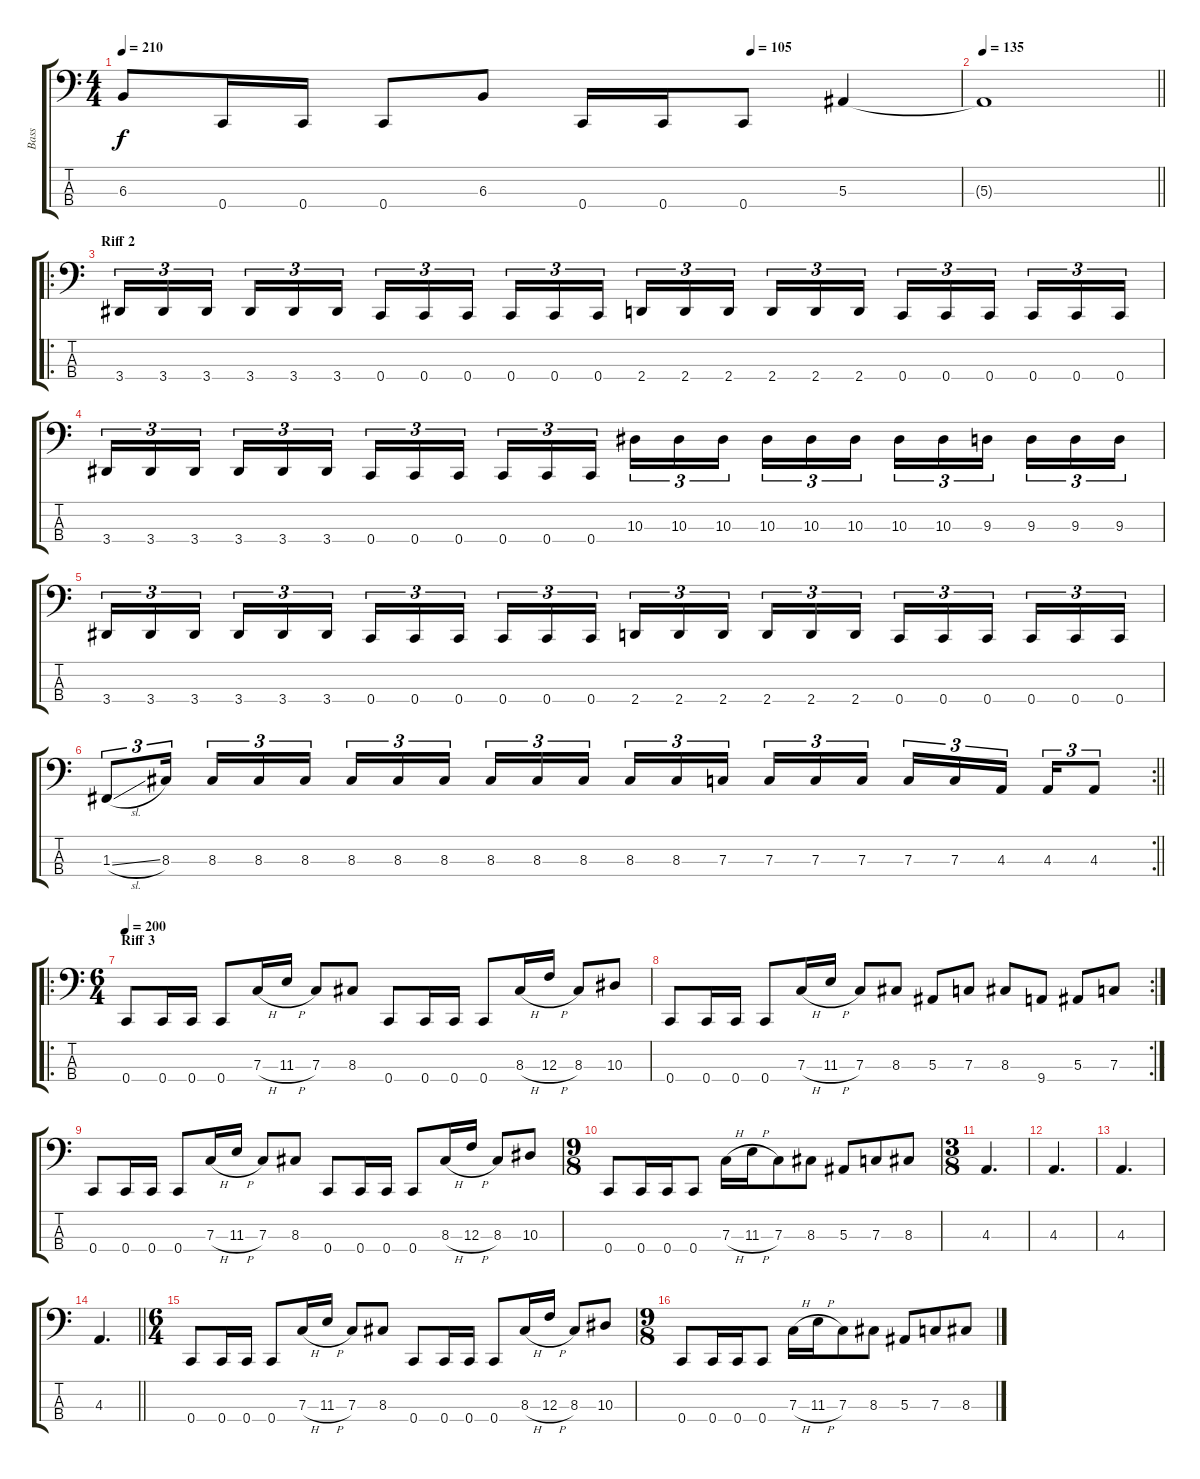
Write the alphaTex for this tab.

\track ("Bass" "Bass") {instrument electricbasspick}
\staff {score tabs}
\tuning (Eb2 Bb1 F1 C1) {hide}
\ts (4 4)
\tempo 210
\tempo (105 0.75)
\clef f4
\ks c
6.3.8{dy f} 0.4.16 0.4.16 0.4.8 6.3.8 0.4.16 0.4.16 0.4.8 5.3.4 |
\tempo 135
\barLineRight lightlight
5.3{t}.1 |
\ro
\section ("" "Riff 2")
3.4.16{tu (3 2)} 3.4.16{tu (3 2)} 3.4.16{tu (3 2) beam splitsecondary} 3.4.16{tu (3 2)} 3.4.16{tu (3 2)} 3.4.16{tu (3 2)} 0.4.16{tu (3 2)} 0.4.16{tu (3 2)} 0.4.16{tu (3 2) beam splitsecondary} 0.4.16{tu (3 2)} 0.4.16{tu (3 2)} 0.4.16{tu (3 2)} 2.4.16{tu (3 2)} 2.4.16{tu (3 2)} 2.4.16{tu (3 2) beam splitsecondary} 2.4.16{tu (3 2)} 2.4.16{tu (3 2)} 2.4.16{tu (3 2)} 0.4.16{tu (3 2)} 0.4.16{tu (3 2)} 0.4.16{tu (3 2) beam splitsecondary} 0.4.16{tu (3 2)} 0.4.16{tu (3 2)} 0.4.16{tu (3 2)} |
3.4.16{tu (3 2)} 3.4.16{tu (3 2)} 3.4.16{tu (3 2) beam splitsecondary} 3.4.16{tu (3 2)} 3.4.16{tu (3 2)} 3.4.16{tu (3 2)} 0.4.16{tu (3 2)} 0.4.16{tu (3 2)} 0.4.16{tu (3 2) beam splitsecondary} 0.4.16{tu (3 2)} 0.4.16{tu (3 2)} 0.4.16{tu (3 2)} 10.3.16{tu (3 2)} 10.3.16{tu (3 2)} 10.3.16{tu (3 2) beam splitsecondary} 10.3.16{tu (3 2)} 10.3.16{tu (3 2)} 10.3.16{tu (3 2)} 10.3.16{tu (3 2)} 10.3.16{tu (3 2)} 9.3.16{tu (3 2) beam splitsecondary} 9.3.16{tu (3 2)} 9.3.16{tu (3 2)} 9.3.16{tu (3 2)} |
3.4.16{tu (3 2)} 3.4.16{tu (3 2)} 3.4.16{tu (3 2) beam splitsecondary} 3.4.16{tu (3 2)} 3.4.16{tu (3 2)} 3.4.16{tu (3 2)} 0.4.16{tu (3 2)} 0.4.16{tu (3 2)} 0.4.16{tu (3 2) beam splitsecondary} 0.4.16{tu (3 2)} 0.4.16{tu (3 2)} 0.4.16{tu (3 2)} 2.4.16{tu (3 2)} 2.4.16{tu (3 2)} 2.4.16{tu (3 2) beam splitsecondary} 2.4.16{tu (3 2)} 2.4.16{tu (3 2)} 2.4.16{tu (3 2)} 0.4.16{tu (3 2)} 0.4.16{tu (3 2)} 0.4.16{tu (3 2) beam splitsecondary} 0.4.16{tu (3 2)} 0.4.16{tu (3 2)} 0.4.16{tu (3 2)} |
\rc 2
\barLineRight lightlight
1.3{sl}.8{tu (3 2)} 8.3.16{tu (3 2) beam splitsecondary} 8.3.16{tu (3 2)} 8.3.16{tu (3 2)} 8.3.16{tu (3 2)} 8.3.16{tu (3 2)} 8.3.16{tu (3 2)} 8.3.16{tu (3 2) beam splitsecondary} 8.3.16{tu (3 2)} 8.3.16{tu (3 2)} 8.3.16{tu (3 2)} 8.3.16{tu (3 2)} 8.3.16{tu (3 2)} 7.3.16{tu (3 2) beam splitsecondary} 7.3.16{tu (3 2)} 7.3.16{tu (3 2)} 7.3.16{tu (3 2)} 7.3.16{tu (3 2)} 7.3.16{tu (3 2)} 4.3.16{tu (3 2) beam splitsecondary} 4.3.16{tu (3 2)} 4.3.8{tu (3 2)} |
\ro
\ts (6 4)
\section ("" "Riff 3")
\tempo 200
0.4.8 0.4.16 0.4.16 0.4.8 7.3{h}.16 11.3{h}.16 7.3.8 8.3.8 0.4.8 0.4.16 0.4.16 0.4.8 8.3{h}.16 12.3{h}.16 8.3.8 10.3.8 |
\rc 2
0.4.8 0.4.16 0.4.16 0.4.8 7.3{h}.16 11.3{h}.16 7.3.8 8.3.8 5.3.8 7.3.8 8.3.8 9.4.8 5.3.8 7.3.8 |
0.4.8 0.4.16 0.4.16 0.4.8 7.3{h}.16 11.3{h}.16 7.3.8 8.3.8 0.4.8 0.4.16 0.4.16 0.4.8 8.3{h}.16 12.3{h}.16 8.3.8 10.3.8 |
\ts (9 8)
0.4.8 0.4.16 0.4.16 0.4.8 7.3{h}.16 11.3{h}.16 7.3.8 8.3.8 5.3.8 7.3.8 8.3.8 |
\ts (3 8)
4.3.4{d} |
4.3.4{d} |
4.3.4{d} |
\barLineRight lightlight
4.3.4{d} |
\ts (6 4)
0.4.8 0.4.16 0.4.16 0.4.8 7.3{h}.16 11.3{h}.16 7.3.8 8.3.8 0.4.8 0.4.16 0.4.16 0.4.8 8.3{h}.16 12.3{h}.16 8.3.8 10.3.8 |
\ts (9 8)
0.4.8 0.4.16 0.4.16 0.4.8 7.3{h}.16 11.3{h}.16 7.3.8 8.3.8 5.3.8 7.3.8 8.3.8
